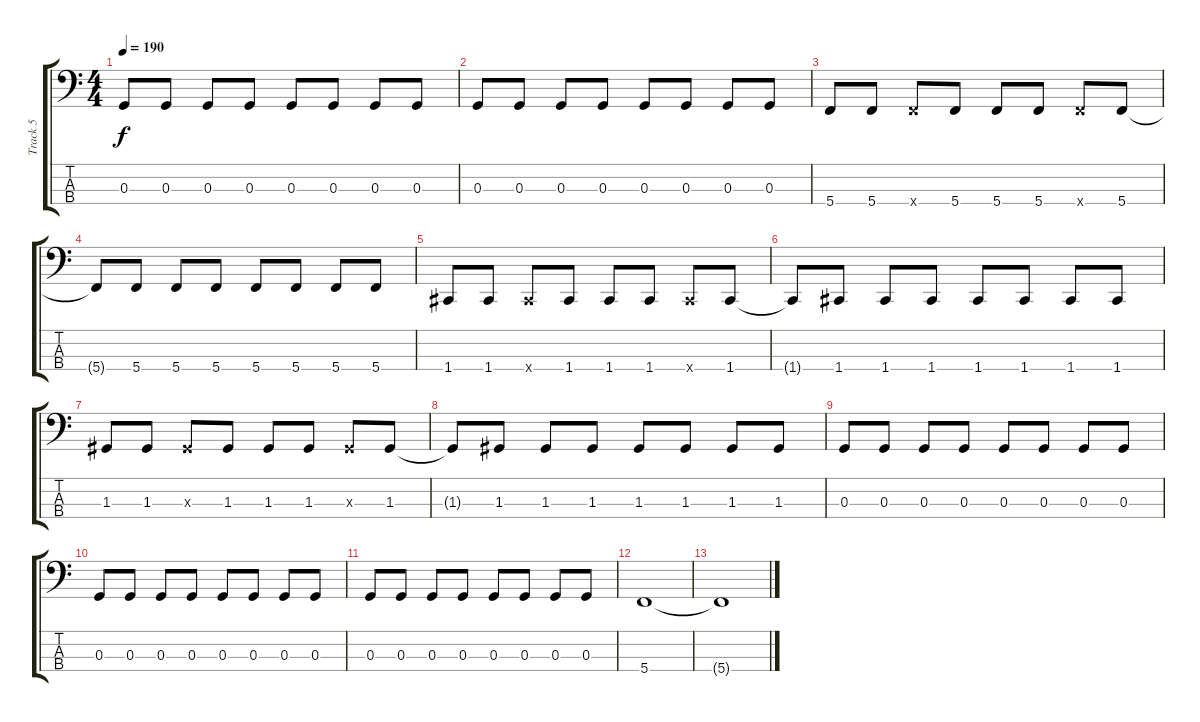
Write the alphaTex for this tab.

\track ("Track 5" "Track 5") {instrument electricbassfinger}
\staff {score tabs}
\tuning (F2 C2 G1 C1) {hide}
\ts (4 4)
\tempo 190
\clef f4
\ks c
0.3.8{dy f} 0.3.8 0.3.8 0.3.8 0.3.8 0.3.8 0.3.8 0.3.8 |
0.3.8 0.3.8 0.3.8 0.3.8 0.3.8 0.3.8 0.3.8 0.3.8 |
5.4.8 5.4.8 5.4{x}.8 5.4.8 5.4.8 5.4.8 5.4{x}.8 5.4.8 |
5.4{t}.8 5.4.8 5.4.8 5.4.8 5.4.8 5.4.8 5.4.8 5.4.8 |
1.4.8 1.4.8 1.4{x}.8 1.4.8 1.4.8 1.4.8 1.4{x}.8 1.4.8 |
1.4{t}.8 1.4.8 1.4.8 1.4.8 1.4.8 1.4.8 1.4.8 1.4.8 |
1.3.8 1.3.8 1.3{x}.8 1.3.8 1.3.8 1.3.8 1.3{x}.8 1.3.8 |
1.3{t}.8 1.3.8 1.3.8 1.3.8 1.3.8 1.3.8 1.3.8 1.3.8 |
0.3.8 0.3.8 0.3.8 0.3.8 0.3.8 0.3.8 0.3.8 0.3.8 |
0.3.8 0.3.8 0.3.8 0.3.8 0.3.8 0.3.8 0.3.8 0.3.8 |
0.3.8 0.3.8 0.3.8 0.3.8 0.3.8 0.3.8 0.3.8 0.3.8 |
5.4.1 |
5.4{t}.1
